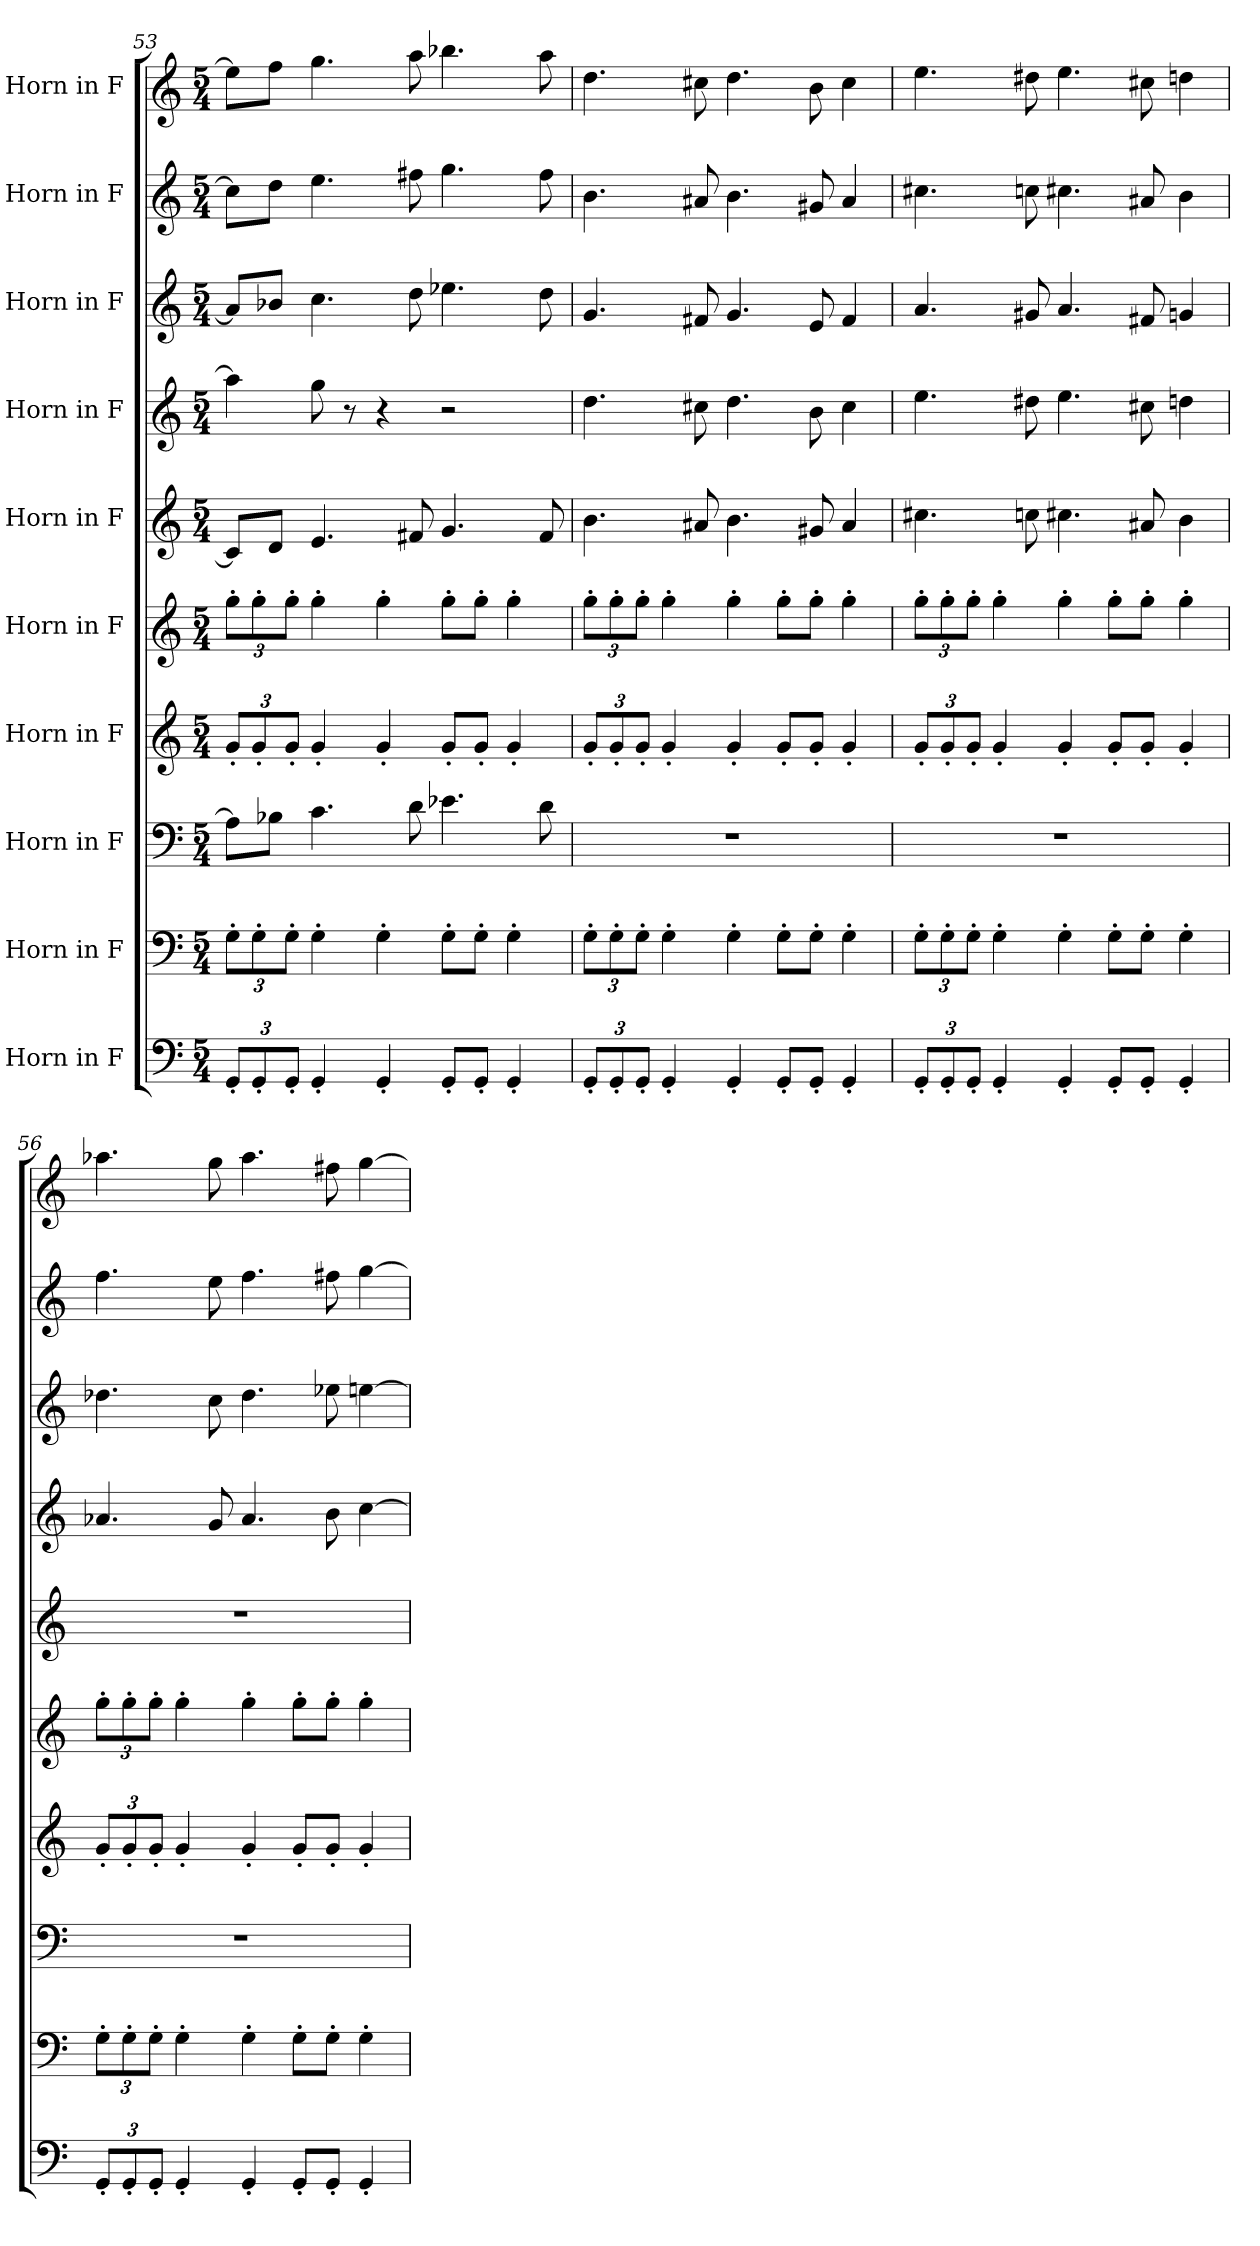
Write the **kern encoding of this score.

**kern	**kern	**kern	**kern	**kern	**kern	**kern	**kern	**kern	**kern
*part10	*part9	*part8	*part7	*part6	*part5	*part4	*part3	*part2	*part1
*staff10	*staff9	*staff8	*staff7	*staff6	*staff5	*staff4	*staff3	*staff2	*staff1
*I"Horn in F	*I"Horn in F	*I"Horn in F	*I"Horn in F	*I"Horn in F	*I"Horn in F	*I"Horn in F	*I"Horn in F	*I"Horn in F	*I"Horn in F
*clefF4	*clefF4	*clefF4	*clefG2	*clefG2	*clefG2	*clefG2	*clefG2	*clefG2	*clefG2
*ITrd4c7	*ITrd4c7	*ITrd4c7	*ITrd4c7	*ITrd4c7	*ITrd4c7	*ITrd4c7	*ITrd4c7	*ITrd4c7	*ITrd4c7
*k[b-]	*k[b-]	*k[b-]	*k[b-]	*k[b-]	*k[b-]	*k[b-]	*k[b-]	*k[b-]	*k[b-]
*M5/4	*M5/4	*M5/4	*M5/4	*M5/4	*M5/4	*M5/4	*M5/4	*M5/4	*M5/4
*Xbrackettup	*Xbrackettup	*	*Xbrackettup	*Xbrackettup	*	*	*	*	*
=53	=53	=53	=53	=53	=53	=53	=53	=53	=53
12CC'/L	12C'\L	8D-\L]	12c'/L	12cc'\L	8F/L]	4dd-\]	8d-/L]	8f\L]	8a-\L]
12CC'/	12C'\	.	12c'/	12cc'\	.	.	.	.	.
.	.	8E-X\J	.	.	8G/J	.	8e-X/J	8g\J	8b-\J
12CC'/J	12C'\J	.	12c'/J	12cc'\J	.	.	.	.	.
4CC'/	4C'\	4.F\	4c'/	4cc'\	4.A/	8cc\	4.f\	4.a\	4.cc\
.	.	.	.	.	.	8r	.	.	.
4CC'/	4C'\	.	4c'/	4cc'\	.	4r	.	.	.
.	.	8G\	.	.	8Bn/	.	8g\	8bn\	8dd\
8CC'/L	8C'\L	4.A-X\	8c'/L	8cc'\L	4.c/	2r	4.a-X\	4.cc\	4.ee-X\
8CC'/J	8C'\J	.	8c'/J	8cc'\J	.	.	.	.	.
4CC'/	4C'\	.	4c'/	4cc'\	.	.	.	.	.
.	.	8G\	.	.	8B/	.	8g\	8b\	8dd\
=54	=54	=54	=54	=54	=54	=54	=54	=54	=54
12CC'/L	12C'\L	4%5r	12c'/L	12cc'\L	4.e\	4.g\	4.c/	4.e\	4.g\
12CC'/	12C'\	.	12c'/	12cc'\	.	.	.	.	.
12CC'/J	12C'\J	.	12c'/J	12cc'\J	.	.	.	.	.
4CC'/	4C'\	.	4c'/	4cc'\	.	.	.	.	.
.	.	.	.	.	8d#X/	8f#X\	8Bn/	8d#X/	8f#X\
4CC'/	4C'\	.	4c'/	4cc'\	4.e\	4.g\	4.c/	4.e\	4.g\
8CC'/L	8C'\L	.	8c'/L	8cc'\L	.	.	.	.	.
8CC'/J	8C'\J	.	8c'/J	8cc'\J	8c#X/	8e\	8A/	8c#X/	8e\
4CC'/	4C'\	.	4c'/	4cc'\	4d#/	4f#\	4B/	4d#/	4f#\
!!LO:LB:g=z
=55	=55	=55	=55	=55	=55	=55	=55	=55	=55
12CC'/L	12C'\L	4%5r	12c'/L	12cc'\L	4.f#X\	4.a\	4.d/	4.f#X\	4.a\
12CC'/	12C'\	.	12c'/	12cc'\	.	.	.	.	.
12CC'/J	12C'\J	.	12c'/J	12cc'\J	.	.	.	.	.
4CC'/	4C'\	.	4c'/	4cc'\	.	.	.	.	.
.	.	.	.	.	8fn\	8g#X\	8c#X/	8fn\	8g#X\
4CC'/	4C'\	.	4c'/	4cc'\	4.f#X\	4.a\	4.d/	4.f#X\	4.a\
8CC'/L	8C'\L	.	8c'/L	8cc'\L	.	.	.	.	.
8CC'/J	8C'\J	.	8c'/J	8cc'\J	8d#X/	8f#X\	8Bn/	8d#X/	8f#X\
4CC'/	4C'\	.	4c'/	4cc'\	4e\	4gn\	4cn/	4e\	4gn\
=56	=56	=56	=56	=56	=56	=56	=56	=56	=56
12CC'/L	12C'\L	4%5r	12c'/L	12cc'\L	4%5r	4.d-X/	4.g-X\	4.b-\	4.dd-X\
12CC'/	12C'\	.	12c'/	12cc'\	.	.	.	.	.
12CC'/J	12C'\J	.	12c'/J	12cc'\J	.	.	.	.	.
4CC'/	4C'\	.	4c'/	4cc'\	.	.	.	.	.
.	.	.	.	.	.	8c/	8f\	8a\	8cc\
4CC'/	4C'\	.	4c'/	4cc'\	.	4.d-/	4.g-\	4.b-\	4.dd-\
8CC'/L	8C'\L	.	8c'/L	8cc'\L	.	.	.	.	.
8CC'/J	8C'\J	.	8c'/J	8cc'\J	.	8e\	8a-X\	8bn\	8bn\
4CC'/	4C'\	.	4c'/	4cc'\	.	[4f\	[4an\	[4cc\	[4cc\
=	=	=	=	=	=	=	=	=	=
*-	*-	*-	*-	*-	*-	*-	*-	*-	*-
